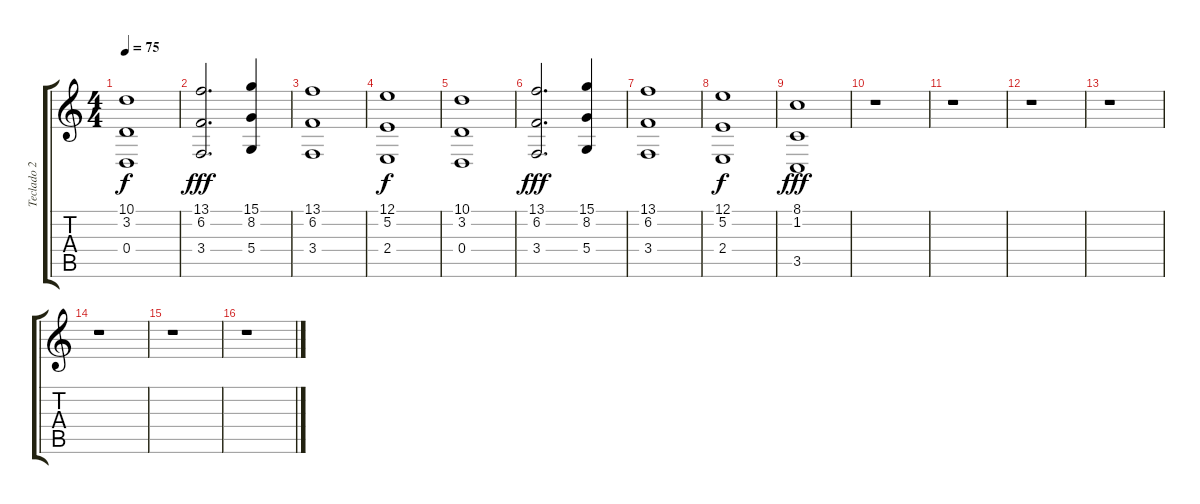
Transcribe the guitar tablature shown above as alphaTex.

\track ("Teclado 2" "Teclado 2") {instrument stringensemble2}
\staff {score tabs}
\tuning (E4 B3 G3 D3 A2 E2) {hide}
\ts (4 4)
\tempo 75
\clef g2
\ks c
(10.1 3.2 0.4).1{dy f} |
(13.1 6.2 3.4).2{d dy fff} (15.1 8.2 5.4).4 |
(13.1 6.2 3.4).1 |
(12.1 5.2 2.4).1{dy f} |
(10.1 3.2 0.4).1 |
(13.1 6.2 3.4).2{d dy fff} (15.1 8.2 5.4).4 |
(13.1 6.2 3.4).1 |
(12.1 5.2 2.4).1{dy f} |
(8.1 1.2 3.5).1{dy fff} |
r.1 |
r.1 |
r.1 |
r.1 |
r.1 |
r.1 |
r.1
